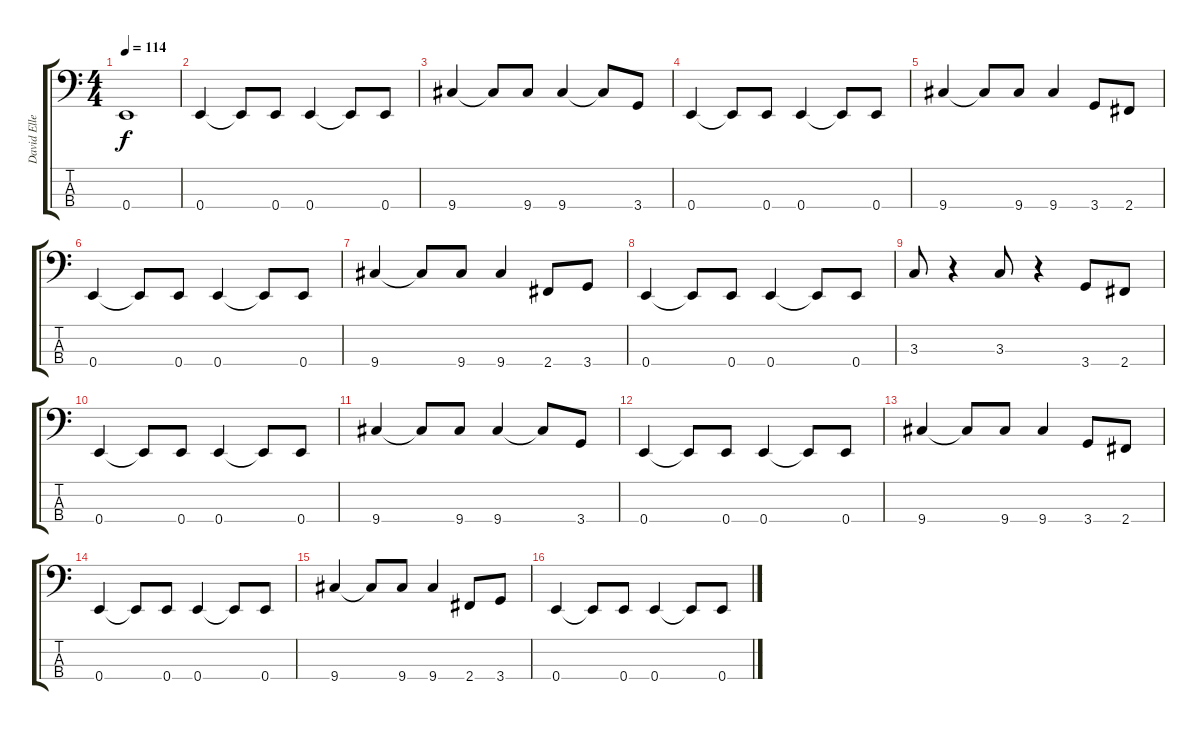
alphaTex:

\track ("David Ellefson" "David Elle") {instrument electricbasspick}
\staff {score tabs}
\tuning (G2 D2 A1 E1) {hide}
\ts (4 4)
\tempo 114
\clef f4
\ks c
0.4{t}.1{dy f} |
0.4.4 0.4{t}.8 0.4.8 0.4.4 0.4{t}.8 0.4.8 |
9.4.4 9.4{t}.8 9.4.8 9.4.4 9.4{t}.8 3.4.8 |
0.4.4 0.4{t}.8 0.4.8 0.4.4 0.4{t}.8 0.4.8 |
9.4.4 9.4{t}.8 9.4.8 9.4.4 3.4.8 2.4.8 |
0.4.4 0.4{t}.8 0.4.8 0.4.4 0.4{t}.8 0.4.8 |
9.4.4 9.4{t}.8 9.4.8 9.4.4 2.4.8 3.4.8 |
0.4.4 0.4{t}.8 0.4.8 0.4.4 0.4{t}.8 0.4.8 |
3.3.8 r.4 3.3.8 r.4 3.4.8 2.4.8 |
0.4.4 0.4{t}.8 0.4.8 0.4.4 0.4{t}.8 0.4.8 |
9.4.4 9.4{t}.8 9.4.8 9.4.4 9.4{t}.8 3.4.8 |
0.4.4 0.4{t}.8 0.4.8 0.4.4 0.4{t}.8 0.4.8 |
9.4.4 9.4{t}.8 9.4.8 9.4.4 3.4.8 2.4.8 |
0.4.4 0.4{t}.8 0.4.8 0.4.4 0.4{t}.8 0.4.8 |
9.4.4 9.4{t}.8 9.4.8 9.4.4 2.4.8 3.4.8 |
0.4.4 0.4{t}.8 0.4.8 0.4.4 0.4{t}.8 0.4.8
